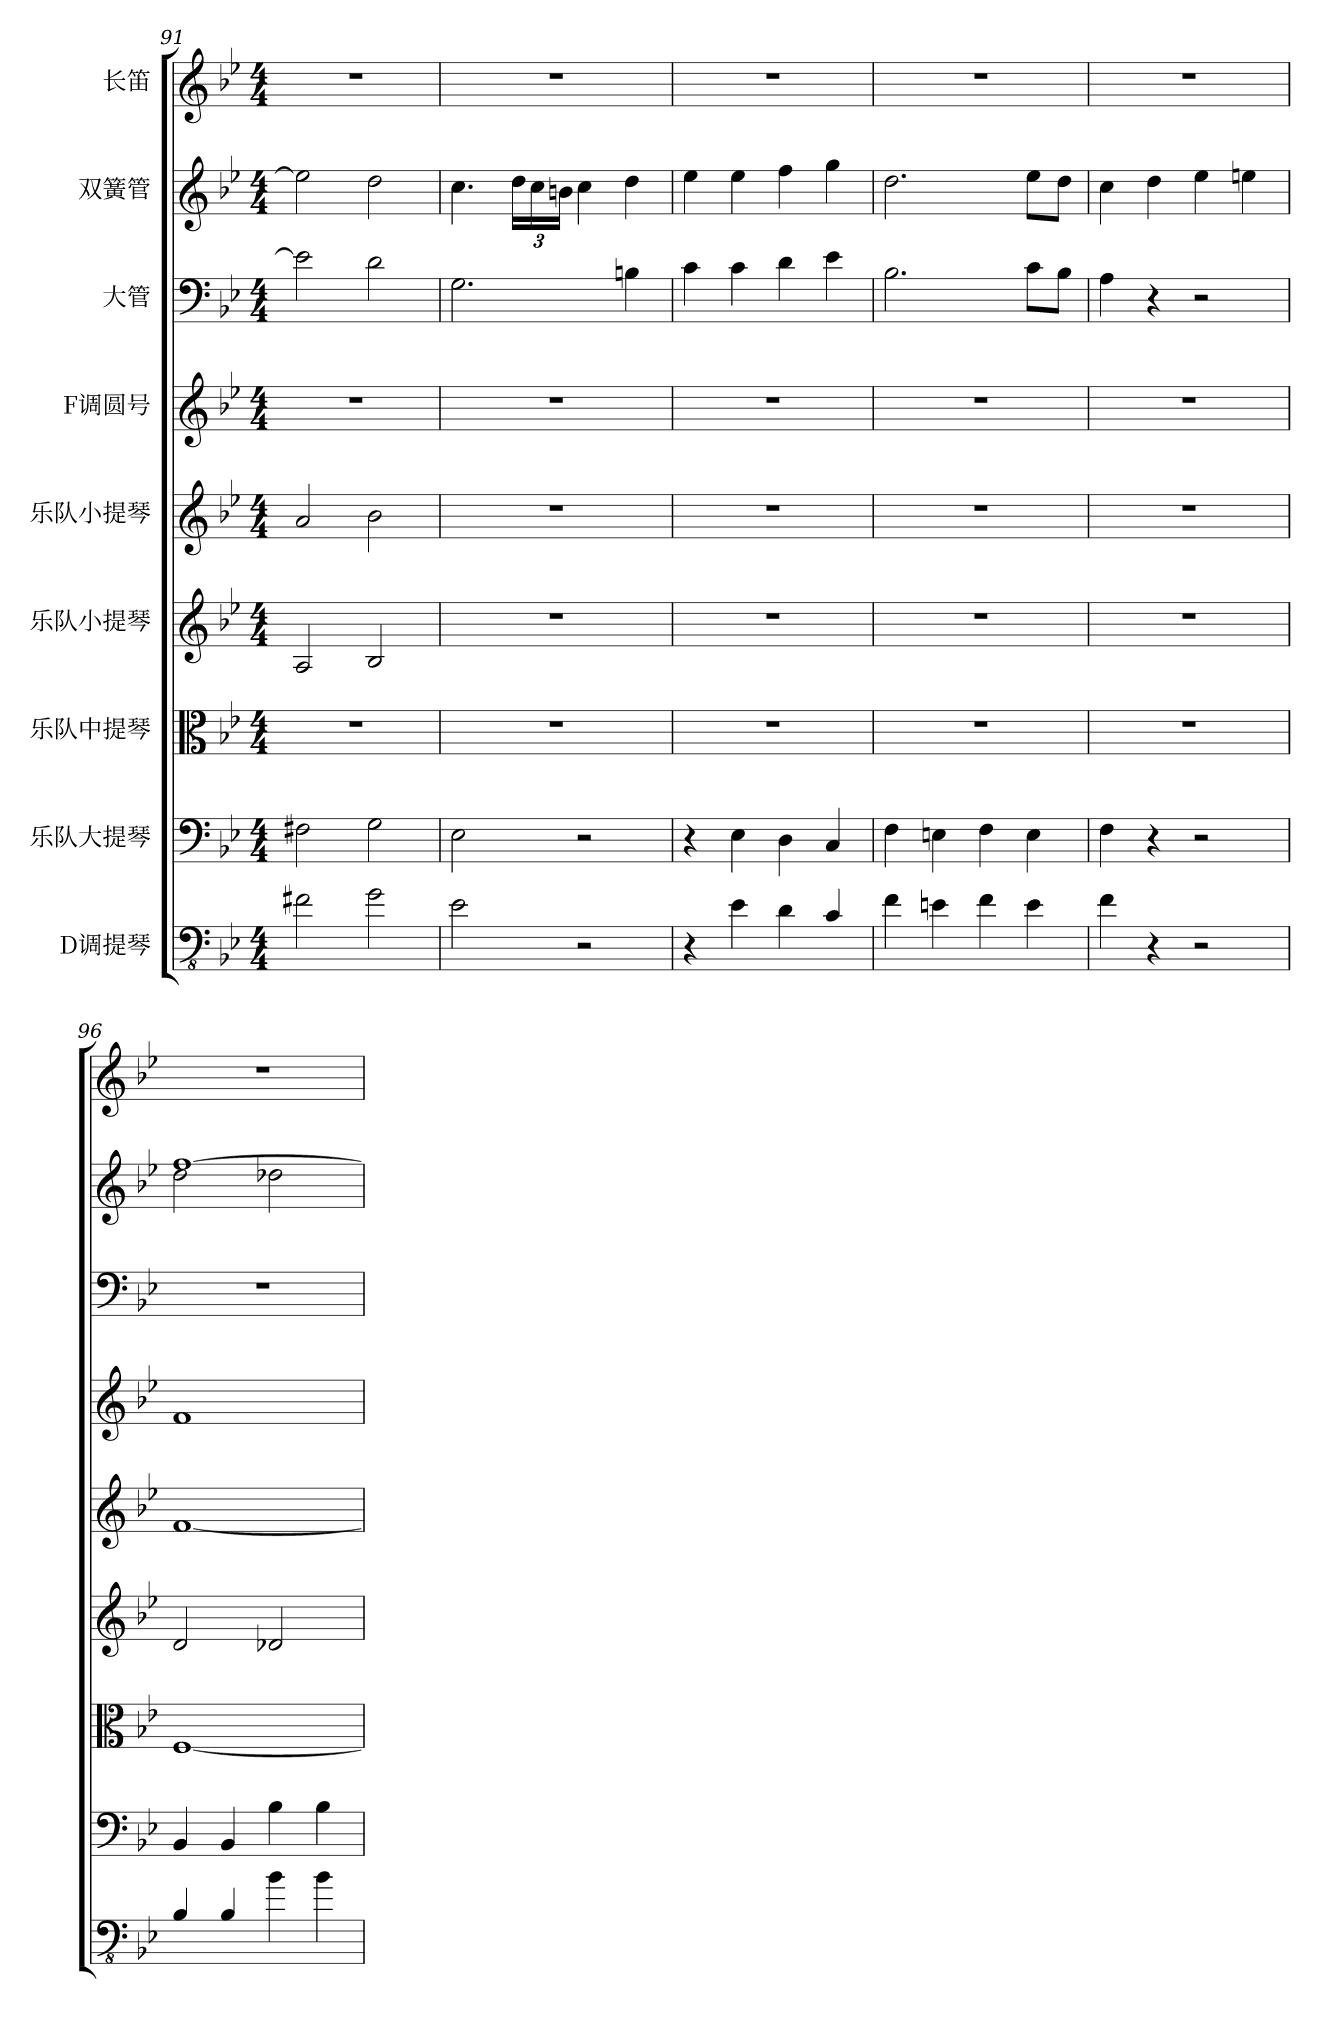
**kern	**kern	**kern	**kern	**kern	**kern	**kern	**kern	**kern
*part9	*part8	*part7	*part6	*part5	*part4	*part3	*part2	*part1
*staff9	*staff8	*staff7	*staff6	*staff5	*staff4	*staff3	*staff2	*staff1
*I"D调提琴	*I"乐队大提琴	*I"乐队中提琴	*I"乐队小提琴	*I"乐队小提琴	*I"F调圆号	*I"大管	*I"双簧管	*I"长笛
*clefFv4	*clefF4	*clefC3	*clefG2	*clefG2	*clefG2	*clefF4	*clefG2	*clefG2
*ITrd7c12	*	*	*	*	*ITrd4c7	*	*	*
*k[b-e-]	*k[b-e-]	*k[b-e-]	*k[b-e-]	*k[b-e-]	*k[b-e-a-]	*k[b-e-]	*k[b-e-]	*k[b-e-]
*M4/4	*M4/4	*M4/4	*M4/4	*M4/4	*M4/4	*M4/4	*M4/4	*M4/4
=91	=91	=91	=91	=91	=91	=91	=91	=91
2FF#X\	2F#X\	1r	2A/	2a/	1r	2e-\]	2ee-\]	1r
2GG\	2G\	.	2B-/	2b-\	.	2d\	2dd\	.
!!LO:PB:g=z
=92	=92	=92	=92	=92	=92	=92	=92	=92
2EE-\	2E-\	1r	1r	1r	1r	2.G\	4.cc\	1r
*	*	*	*	*	*	*	*Xbrackettup	*
.	.	.	.	.	.	.	24dd\LL	.
.	.	.	.	.	.	.	24cc\	.
.	.	.	.	.	.	.	24bn\JJ	.
2r	2r	.	.	.	.	.	4cc\	.
.	.	.	.	.	.	4Bn\	4dd\	.
=93	=93	=93	=93	=93	=93	=93	=93	=93
4r	4r	1r	1r	1r	1r	4c\	4ee-\	1r
4EE-\	4E-\	.	.	.	.	4c\	4ee-\	.
4DD\	4D\	.	.	.	.	4d\	4ff\	.
4CC/	4C/	.	.	.	.	4e-\	4gg\	.
=94	=94	=94	=94	=94	=94	=94	=94	=94
4FF\	4F\	1r	1r	1r	1r	2.B-\	2.dd\	1r
4EEn\	4En\	.	.	.	.	.	.	.
4FF\	4F\	.	.	.	.	.	.	.
4EE\	4E\	.	.	.	.	8c\L	8ee-\L	.
.	.	.	.	.	.	8B-\J	8dd\J	.
=95	=95	=95	=95	=95	=95	=95	=95	=95
4FF\	4F\	1r	1r	1r	1r	4A\	4cc\	1r
4r	4r	.	.	.	.	4r	4dd\	.
2r	2r	.	.	.	.	2r	4ee-\	.
.	.	.	.	.	.	.	4een\	.
=96	=96	=96	=96	=96	=96	=96	=96	=96
*	*	*	*	*	*	*	*^	*
4BBB-/	4BB-/	[1F	2d/	[1f	1B-	1r	[1ff	2dd\	1r
4BBB-/	4BB-/	.	.	.	.	.	.	.	.
4BB-\	4B-\	.	2d-X/	.	.	.	.	2dd-X\	.
4BB-\	4B-\	.	.	.	.	.	.	.	.
*	*	*	*	*	*	*	*v	*v	*
=	=	=	=	=	=	=	=	=
*-	*-	*-	*-	*-	*-	*-	*-	*-
